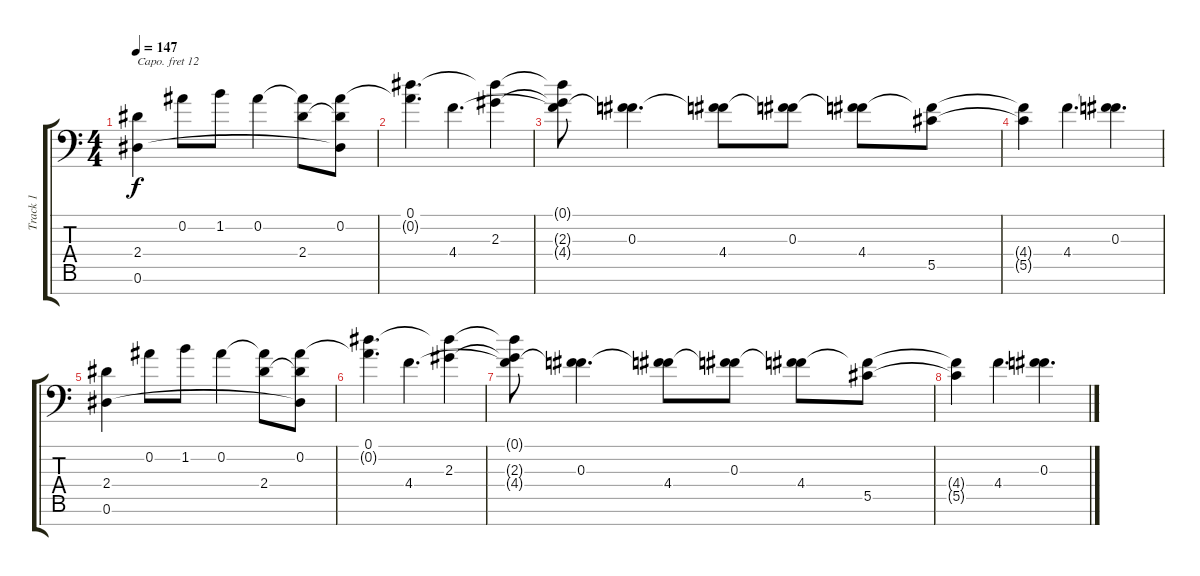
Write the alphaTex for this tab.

\track ("Track 1" "Track 1") {instrument shamisen}
\staff {score tabs}
\capo 12
\tuning (Eb4 Bb3 Gb3 Db3 Ab2 Eb2 Bb1) {hide}
\ts (4 4)
\tempo 147
\clef f4
\ks c
(2.4 0.6).4{dy f} 0.2.8 1.2.8 0.2.4 (0.2{t} 2.4).8 (0.2 2.4{t} 0.6{t}).8 |
(0.1 0.2{t}).4{d} 4.4.4{d} (0.1{t} 2.3).4 |
(0.1{t} 2.3{t} 4.4{t}).8 (0.3 4.4{t}).4{d} (0.3{t} 4.4).8 (0.3 4.4{t}).8 (0.3{t} 4.4).8 (4.4{t} 5.5).8 |
(4.4{t} 5.5{t}).4 4.4.4{d} (0.3 4.4{t}).4{d} |
(2.4 0.6).4 0.2.8 1.2.8 0.2.4 (0.2{t} 2.4).8 (0.2 2.4{t} 0.6{t}).8 |
(0.1 0.2{t}).4{d} 4.4.4{d} (0.1{t} 2.3).4 |
(0.1{t} 2.3{t} 4.4{t}).8 (0.3 4.4{t}).4{d} (0.3{t} 4.4).8 (0.3 4.4{t}).8 (0.3{t} 4.4).8 (4.4{t} 5.5).8 |
(4.4{t} 5.5{t}).4 4.4.4{d} (0.3 4.4{t}).4{d}
